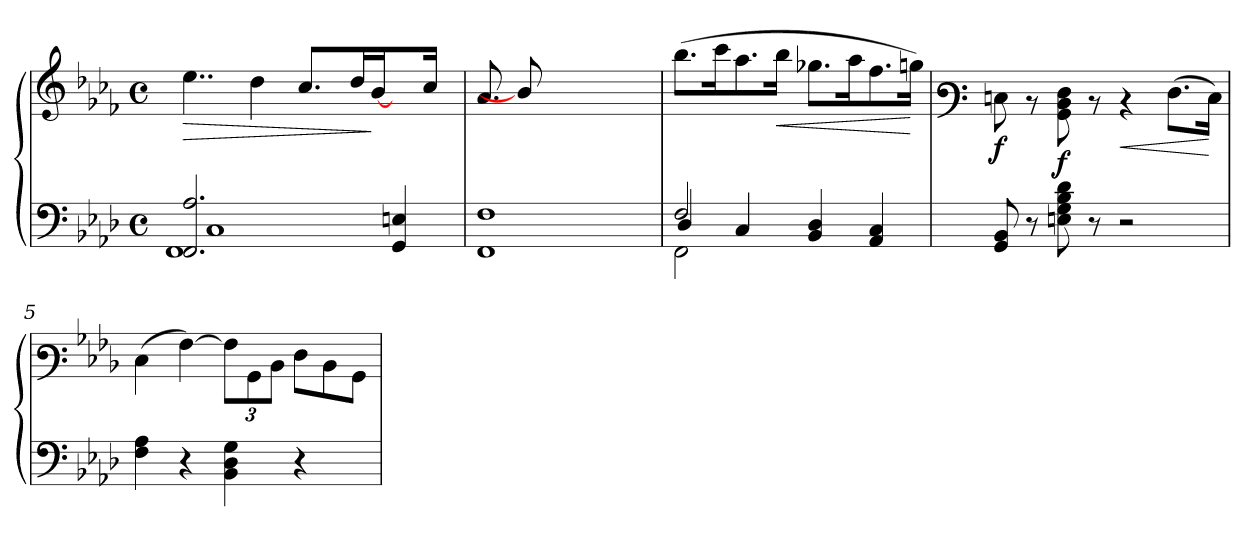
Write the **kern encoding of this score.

**kern	**kern	**dynam
*part1	*part1	*part1
*staff2	*staff1	*staff1/2
*clefF4	*clefG3	*
*k[b-e-a-d-]	*k[b-e-a-d-]	*
*M4/4	*M4/4	*
*met(c)	*met(c)	*
=1	=1	=1
*^	*	*
*	*^	*	*
!	!	!	!	!LO:HP:b
2.FF/ 2.A-/	1C	1FF	(>4..cc\	>
.	.	.	4b-\	.
.	.	.	8.a-/L	.
2ryy	.	.	.	.
.	.	.	16b-/k	.
.	.	.	[16g/	]
.	4ryy	4GG/ 4En/	8ryy	.
.	.	.	16a-/Jk	.
.	.	.	16ryy	.
*	*v	*v	*	*
=2	=2	=2	=2
1F	1FF	8.f/L	.
.	.	8g/]	.
.	.	2ryy	.
.	.	8.ryy	.
=3	=3	=3	=3
*	*^	*	*
2F/	4D-/	2FF\	(>8.gg\L	.
.	.	.	16aa-\k	.
.	4C/	.	8.ff\	.
!	!	!	!	!LO:HP:b
.	.	.	16gg\Jk	<
2ryy	4BB-/ 4D-/	2ryy	8.ee-X\L	.
.	.	.	16ff\k	.
.	4AA-/ 4C/	.	8.dd-\	.
.	.	.	16een\Jk)	[
*v	*v	*v	*	*
!!LO:LB:g=z
=4	=4	=4
*	*clefF3	*
!	!	!LO:DY:b
8GG/ 8BB-/	8En\	f
8r	8rD	.
!	!	!LO:DY:b
8En\ 8G\ 8B-\ 8d-\	8BB-\ 8D-\ 8F\	f
8r	8rD	.
!	!	!LO:HP:b
2rE	4rD	<
.	(>8.F\L	.
.	16E\Jk)	[
=5	=5	=5
4F\ 4A-\	(>4E-\	.
4r	[>4A-\)	.
4BB-\ 4D-\ 4G\	12A-\L]	.
.	12BB-\	.
.	12D-\J	.
4r	8F\L	.
.	8D-\	.
8ryy	8BB-\J	.
=	=	=
*-	*-	*-
